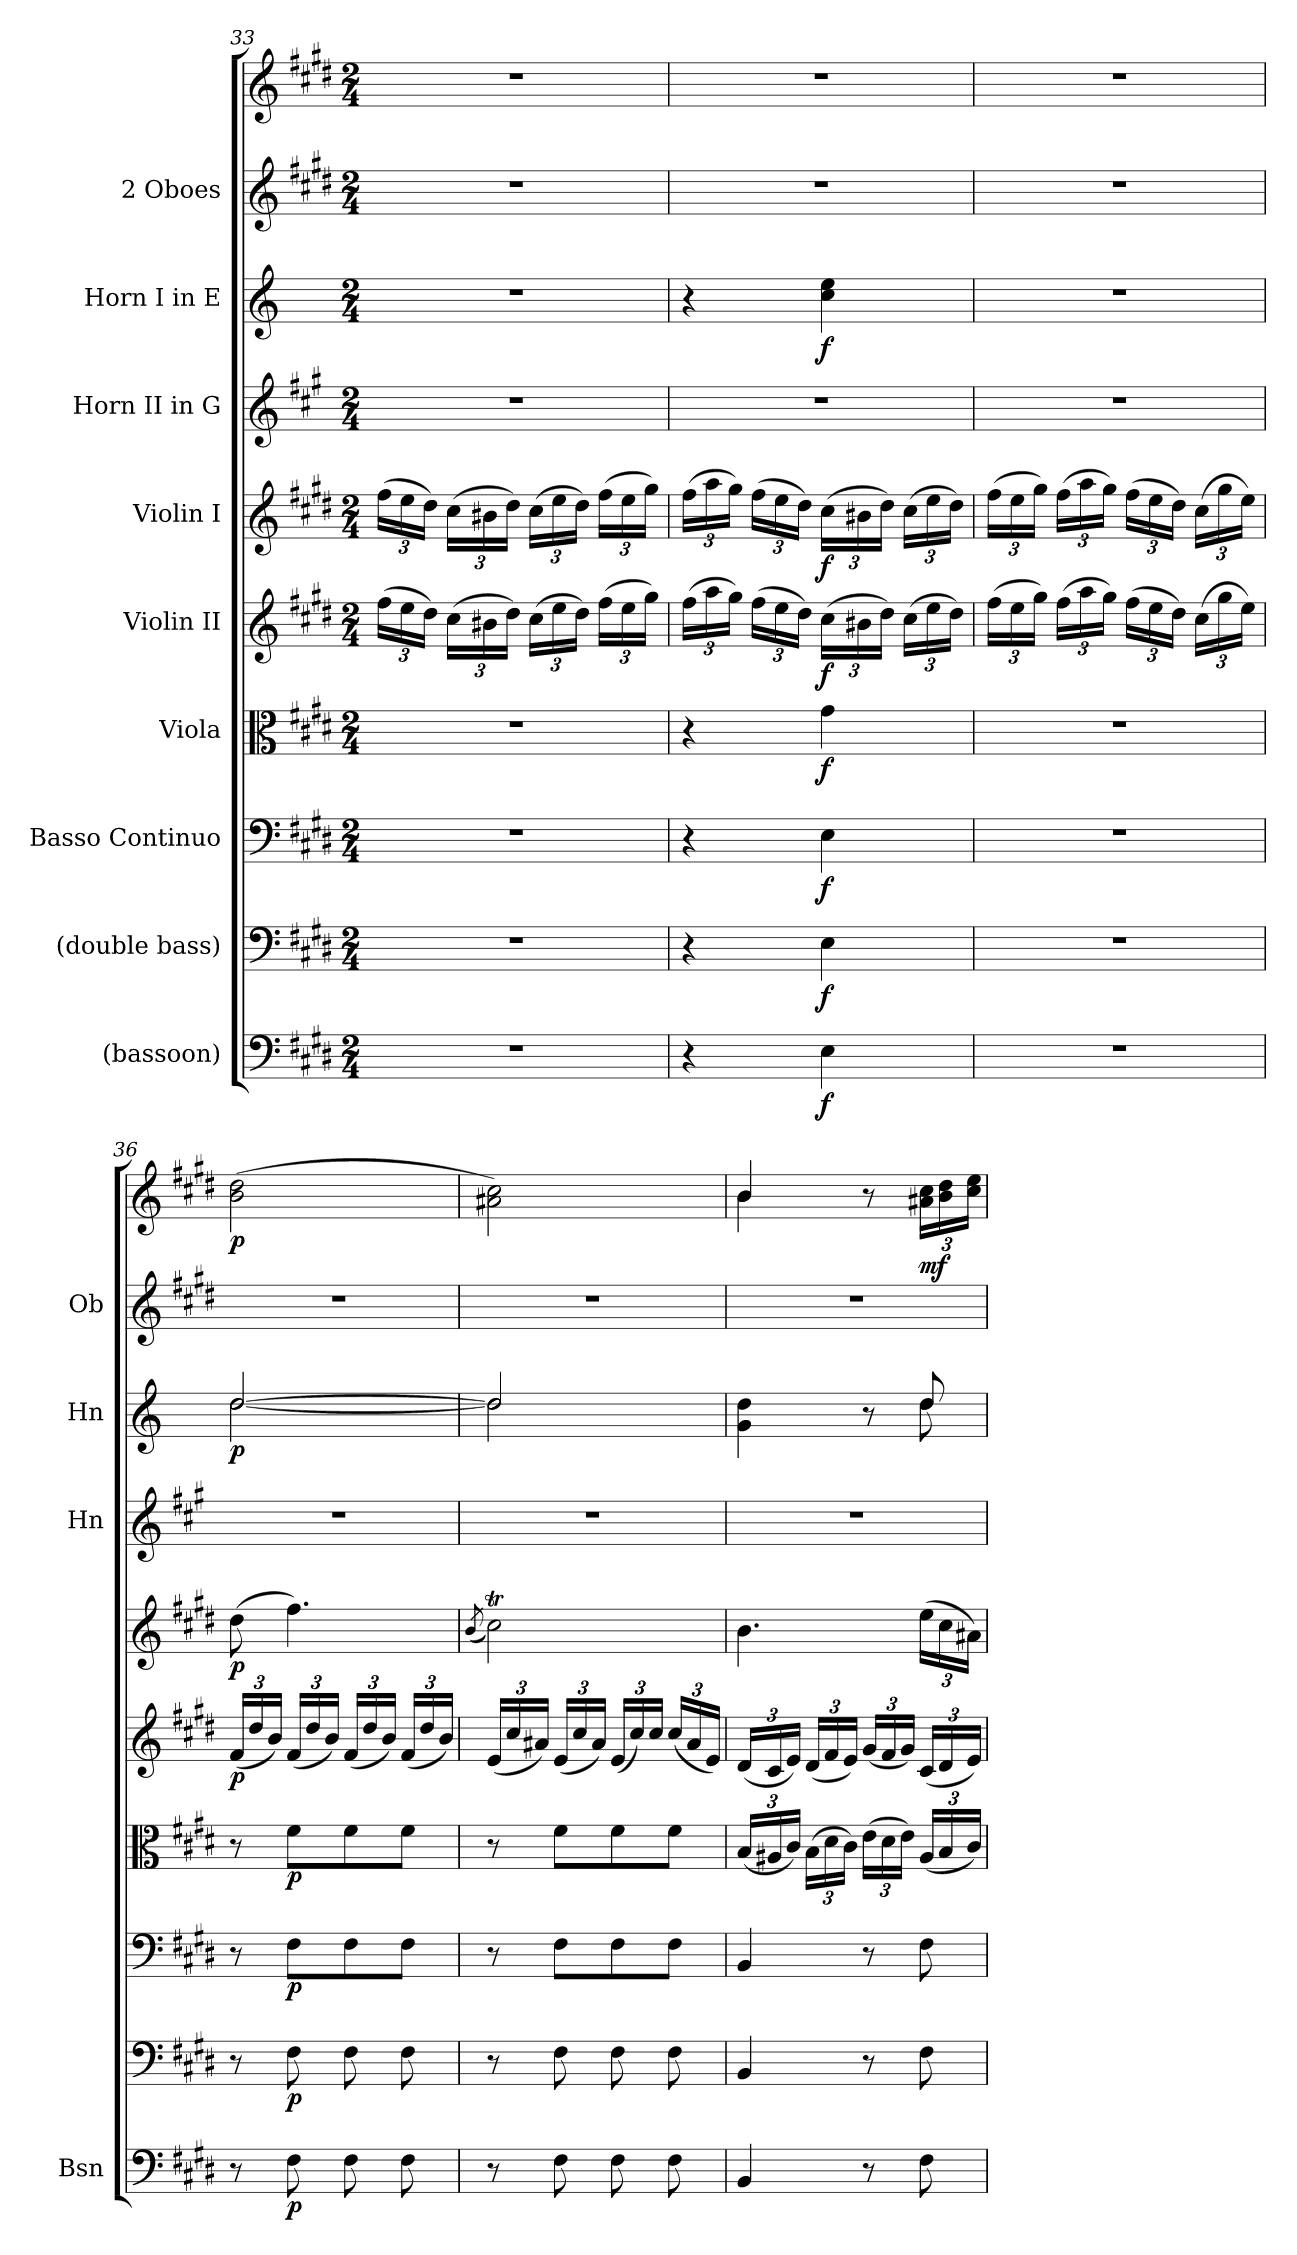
**kern	**dynam	**kern	**dynam	**kern	**dynam	**kern	**dynam	**kern	**dynam	**kern	**dynam	**kern	**kern	**dynam	**kern	**kern	**dynam
*part9	*part9	*part8	*part8	*part7	*part7	*part6	*part6	*part5	*part5	*part4	*part4	*part3	*part2	*part2	*part1	*part1	*part1
*staff10	*staff10	*staff9	*staff9	*staff8	*staff8	*staff7	*staff7	*staff6	*staff6	*staff5	*staff5	*staff4	*staff3	*staff3	*staff2	*staff1	*staff1/2
*I"(bassoon)	*	*I"(double bass)	*	*I"Basso Continuo	*	*I"Viola	*	*I"Violin II	*	*I"Violin I	*	*I"Horn II in G	*I"Horn I in E	*	*I"2 Oboes	*	*
*I'Bsn	*	*	*	*	*	*	*	*	*	*	*	*I'Hn	*I'Hn	*	*I'Ob	*	*
*clefF4	*	*clefF4	*	*clefF4	*	*clefC3	*	*clefG2	*	*clefG2	*	*clefG2	*clefG2	*	*clefG2	*clefG2	*
*	*	*ITrd7c12	*	*	*	*	*	*	*	*	*	*ITrd3c5	*ITrd5c8	*	*	*	*
*k[f#c#g#d#]	*	*k[f#c#g#d#]	*	*k[f#c#g#d#]	*	*k[f#c#g#d#]	*	*k[f#c#g#d#]	*	*k[f#c#g#d#]	*	*k[f#c#g#d#]	*k[f#c#g#d#]	*	*k[f#c#g#d#]	*k[f#c#g#d#]	*
*M2/4	*	*M2/4	*	*M2/4	*	*M2/4	*	*M2/4	*	*M2/4	*	*M2/4	*M2/4	*	*M2/4	*M2/4	*
*	*	*	*	*	*	*	*	*Xbrackettup	*	*Xbrackettup	*	*	*	*	*	*	*
=33	=33	=33	=33	=33	=33	=33	=33	=33	=33	=33	=33	=33	=33	=33	=33	=33	=33
2r	.	2r	.	2r	.	2r	.	(>24ff#\LL	.	(>24ff#\LL	.	2r	2r	.	2r	2r	.
.	.	.	.	.	.	.	.	24ee\	.	24ee\	.	.	.	.	.	.	.
.	.	.	.	.	.	.	.	24dd#\JJ)	.	24dd#\JJ)	.	.	.	.	.	.	.
.	.	.	.	.	.	.	.	(>24cc#\LL	.	(>24cc#\LL	.	.	.	.	.	.	.
.	.	.	.	.	.	.	.	24b#X\	.	24b#X\	.	.	.	.	.	.	.
.	.	.	.	.	.	.	.	24dd#\JJ)	.	24dd#\JJ)	.	.	.	.	.	.	.
.	.	.	.	.	.	.	.	(>24cc#\LL	.	(>24cc#\LL	.	.	.	.	.	.	.
.	.	.	.	.	.	.	.	24ee\	.	24ee\	.	.	.	.	.	.	.
.	.	.	.	.	.	.	.	24dd#\JJ)	.	24dd#\JJ)	.	.	.	.	.	.	.
.	.	.	.	.	.	.	.	(>24ff#\LL	.	(>24ff#\LL	.	.	.	.	.	.	.
.	.	.	.	.	.	.	.	24ee\	.	24ee\	.	.	.	.	.	.	.
.	.	.	.	.	.	.	.	24gg#\JJ)	.	24gg#\JJ)	.	.	.	.	.	.	.
=34	=34	=34	=34	=34	=34	=34	=34	=34	=34	=34	=34	=34	=34	=34	=34	=34	=34
4r	.	4r	.	4r	.	4r	.	(>24ff#\LL	.	(>24ff#\LL	.	2r	4r	.	2r	2r	.
.	.	.	.	.	.	.	.	24aa\	.	24aa\	.	.	.	.	.	.	.
.	.	.	.	.	.	.	.	24gg#\JJ)	.	24gg#\JJ)	.	.	.	.	.	.	.
.	.	.	.	.	.	.	.	(>24ff#\LL	.	(>24ff#\LL	.	.	.	.	.	.	.
.	.	.	.	.	.	.	.	24ee\	.	24ee\	.	.	.	.	.	.	.
.	.	.	.	.	.	.	.	24dd#\JJ)	.	24dd#\JJ)	.	.	.	.	.	.	.
!	!LO:DY:b	!	!LO:DY:b	!	!LO:DY:b	!	!LO:DY:b	!	!LO:DY:b	!	!LO:DY:b	!	!	!LO:DY:b	!	!	!
4E\	f	4EE\	f	4E\	f	4g#\	f	(>24cc#\LL	f	(>24cc#\LL	f	.	4e\ 4g#\	f	.	.	.
.	.	.	.	.	.	.	.	24b#X\	.	24b#X\	.	.	.	.	.	.	.
.	.	.	.	.	.	.	.	24dd#\JJ)	.	24dd#\JJ)	.	.	.	.	.	.	.
.	.	.	.	.	.	.	.	(>24cc#\LL	.	(>24cc#\LL	.	.	.	.	.	.	.
.	.	.	.	.	.	.	.	24ee\	.	24ee\	.	.	.	.	.	.	.
.	.	.	.	.	.	.	.	24dd#\JJ)	.	24dd#\JJ)	.	.	.	.	.	.	.
=35	=35	=35	=35	=35	=35	=35	=35	=35	=35	=35	=35	=35	=35	=35	=35	=35	=35
2r	.	2r	.	2r	.	2r	.	(>24ff#\LL	.	(>24ff#\LL	.	2r	2r	.	2r	2r	.
.	.	.	.	.	.	.	.	24ee\	.	24ee\	.	.	.	.	.	.	.
.	.	.	.	.	.	.	.	24gg#\JJ)	.	24gg#\JJ)	.	.	.	.	.	.	.
.	.	.	.	.	.	.	.	(>24ff#\LL	.	(>24ff#\LL	.	.	.	.	.	.	.
.	.	.	.	.	.	.	.	24aa\	.	24aa\	.	.	.	.	.	.	.
.	.	.	.	.	.	.	.	24gg#\JJ)	.	24gg#\JJ)	.	.	.	.	.	.	.
.	.	.	.	.	.	.	.	(>24ff#\LL	.	(>24ff#\LL	.	.	.	.	.	.	.
.	.	.	.	.	.	.	.	24ee\	.	24ee\	.	.	.	.	.	.	.
.	.	.	.	.	.	.	.	24dd#\JJ)	.	24dd#\JJ)	.	.	.	.	.	.	.
.	.	.	.	.	.	.	.	(>24cc#\LL	.	(>24cc#\LL	.	.	.	.	.	.	.
.	.	.	.	.	.	.	.	24gg#\	.	24gg#\	.	.	.	.	.	.	.
.	.	.	.	.	.	.	.	24ee\JJ)	.	24ee\JJ)	.	.	.	.	.	.	.
!!LO:PB:g=z
=36	=36	=36	=36	=36	=36	=36	=36	=36	=36	=36	=36	=36	=36	=36	=36	=36	=36
*	*	*	*	*	*	*	*	*	*	*	*	*	*^	*	*	*	*
!	!	!	!	!	!	!	!	!	!LO:DY:b	!	!LO:DY:b	!	!	!	!LO:DY:b	!	!	!LO:DY:b
8r	.	8r	.	8r	.	8r	.	(<24f#/LL	p	(>8dd#\	p	2r	[2f#/	[2f#\	p	2r	(>2b\ 2dd#\	p
.	.	.	.	.	.	.	.	24dd#/	.	.	.	.	.	.	.	.	.	.
.	.	.	.	.	.	.	.	24b/JJ)	.	.	.	.	.	.	.	.	.	.
!	!LO:DY:b	!	!LO:DY:b	!	!LO:DY:b	!	!LO:DY:b	!	!	!	!	!	!	!	!	!	!	!
8F#\	p	8FF#\	p	8F#\L	p	8f#\L	p	(<24f#/LL	.	4.ff#\)	.	.	.	.	.	.	.	.
.	.	.	.	.	.	.	.	24dd#/	.	.	.	.	.	.	.	.	.	.
.	.	.	.	.	.	.	.	24b/JJ)	.	.	.	.	.	.	.	.	.	.
8F#\	.	8FF#\	.	8F#\	.	8f#\	.	(<24f#/LL	.	.	.	.	.	.	.	.	.	.
.	.	.	.	.	.	.	.	24dd#/	.	.	.	.	.	.	.	.	.	.
.	.	.	.	.	.	.	.	24b/JJ)	.	.	.	.	.	.	.	.	.	.
8F#\	.	8FF#\	.	8F#\J	.	8f#\J	.	(<24f#/LL	.	.	.	.	.	.	.	.	.	.
.	.	.	.	.	.	.	.	24dd#/	.	.	.	.	.	.	.	.	.	.
.	.	.	.	.	.	.	.	24b/JJ)	.	.	.	.	.	.	.	.	.	.
=37	=37	=37	=37	=37	=37	=37	=37	=37	=37	=37	=37	=37	=37	=37	=37	=37	=37	=37
.	.	.	.	.	.	.	.	.	.	(<8qb/	.	.	.	.	.	.	.	.
8r	.	8r	.	8r	.	8r	.	(<24e/LL	.	2cc#T\)	.	2r	2f#/]	2f#\]	.	2r	2a#X\ 2cc#\)	.
.	.	.	.	.	.	.	.	24cc#/	.	.	.	.	.	.	.	.	.	.
.	.	.	.	.	.	.	.	24a#X/JJ)	.	.	.	.	.	.	.	.	.	.
8F#\	.	8FF#\	.	8F#\L	.	8f#\L	.	(<24e/LL	.	.	.	.	.	.	.	.	.	.
.	.	.	.	.	.	.	.	24cc#/	.	.	.	.	.	.	.	.	.	.
.	.	.	.	.	.	.	.	24a#/JJ)	.	.	.	.	.	.	.	.	.	.
8F#\	.	8FF#\	.	8F#\	.	8f#\	.	(<24e/LL	.	.	.	.	.	.	.	.	.	.
.	.	.	.	.	.	.	.	24cc#/)	.	.	.	.	.	.	.	.	.	.
.	.	.	.	.	.	.	.	24cc#/JJ	.	.	.	.	.	.	.	.	.	.
8F#\	.	8FF#\	.	8F#\J	.	8f#\J	.	(<24cc#/LL	.	.	.	.	.	.	.	.	.	.
.	.	.	.	.	.	.	.	24a#/	.	.	.	.	.	.	.	.	.	.
.	.	.	.	.	.	.	.	24e/JJ)	.	.	.	.	.	.	.	.	.	.
=38	=38	=38	=38	=38	=38	=38	=38	=38	=38	=38	=38	=38	=38	=38	=38	=38	=38	=38
*	*	*	*	*	*	*Xbrackettup	*	*	*	*	*	*	*	*	*	*	*	*
*	*	*	*	*	*	*	*	*	*	*	*	*	*	*	*	*	*^	*
4BB/	.	4BBB/	.	4BB/	.	(<24B/LL	.	(<24d#/LL	.	4.b\	.	2r	4B\ 4f#\	4.ryy	.	2r	4b/	4b\	.
.	.	.	.	.	.	24A#X/	.	24c#/	.	.	.	.	.	.	.	.	.	.	.
.	.	.	.	.	.	24c#/JJ)	.	24e/JJ)	.	.	.	.	.	.	.	.	.	.	.
.	.	.	.	.	.	(>24B\LL	.	(<24d#/LL	.	.	.	.	.	.	.	.	.	.	.
.	.	.	.	.	.	24d#\	.	24f#/	.	.	.	.	.	.	.	.	.	.	.
.	.	.	.	.	.	24c#\JJ)	.	24e/JJ)	.	.	.	.	.	.	.	.	.	.	.
8r	.	8r	.	8r	.	(>24e\LL	.	(<24g#/LL	.	.	.	.	8r	.	.	.	8r	4ryy	.
.	.	.	.	.	.	24d#\	.	24f#/	.	.	.	.	.	.	.	.	.	.	.
.	.	.	.	.	.	24e\JJ)	.	24g#/JJ)	.	.	.	.	.	.	.	.	.	.	.
*	*	*	*	*	*	*	*	*	*	*	*	*	*	*	*	*	*Xbrackettup	*	*
!	!	!	!	!	!	!	!	!	!	!	!	!	!	!	!	!	!	!	!LO:DY:b
8F#\	.	8FF#\	.	8F#\	.	(<24A#/LL	.	(<24c#/LL	.	(>24ee\LL	.	.	8f#/	8f#\	.	.	24a#X\ 24cc#\LL	.	mf
.	.	.	.	.	.	24B/	.	24d#/	.	24cc#\	.	.	.	.	.	.	24b\ 24dd#\	.	.
.	.	.	.	.	.	24c#/JJ)	.	24e/JJ)	.	24a#X\JJ)	.	.	.	.	.	.	24cc#\ 24ee\JJ	.	.
*	*	*	*	*	*	*	*	*	*	*	*	*	*v	*v	*	*	*v	*v	*
=	=	=	=	=	=	=	=	=	=	=	=	=	=	=	=	=	=
*-	*-	*-	*-	*-	*-	*-	*-	*-	*-	*-	*-	*-	*-	*-	*-	*-	*-
